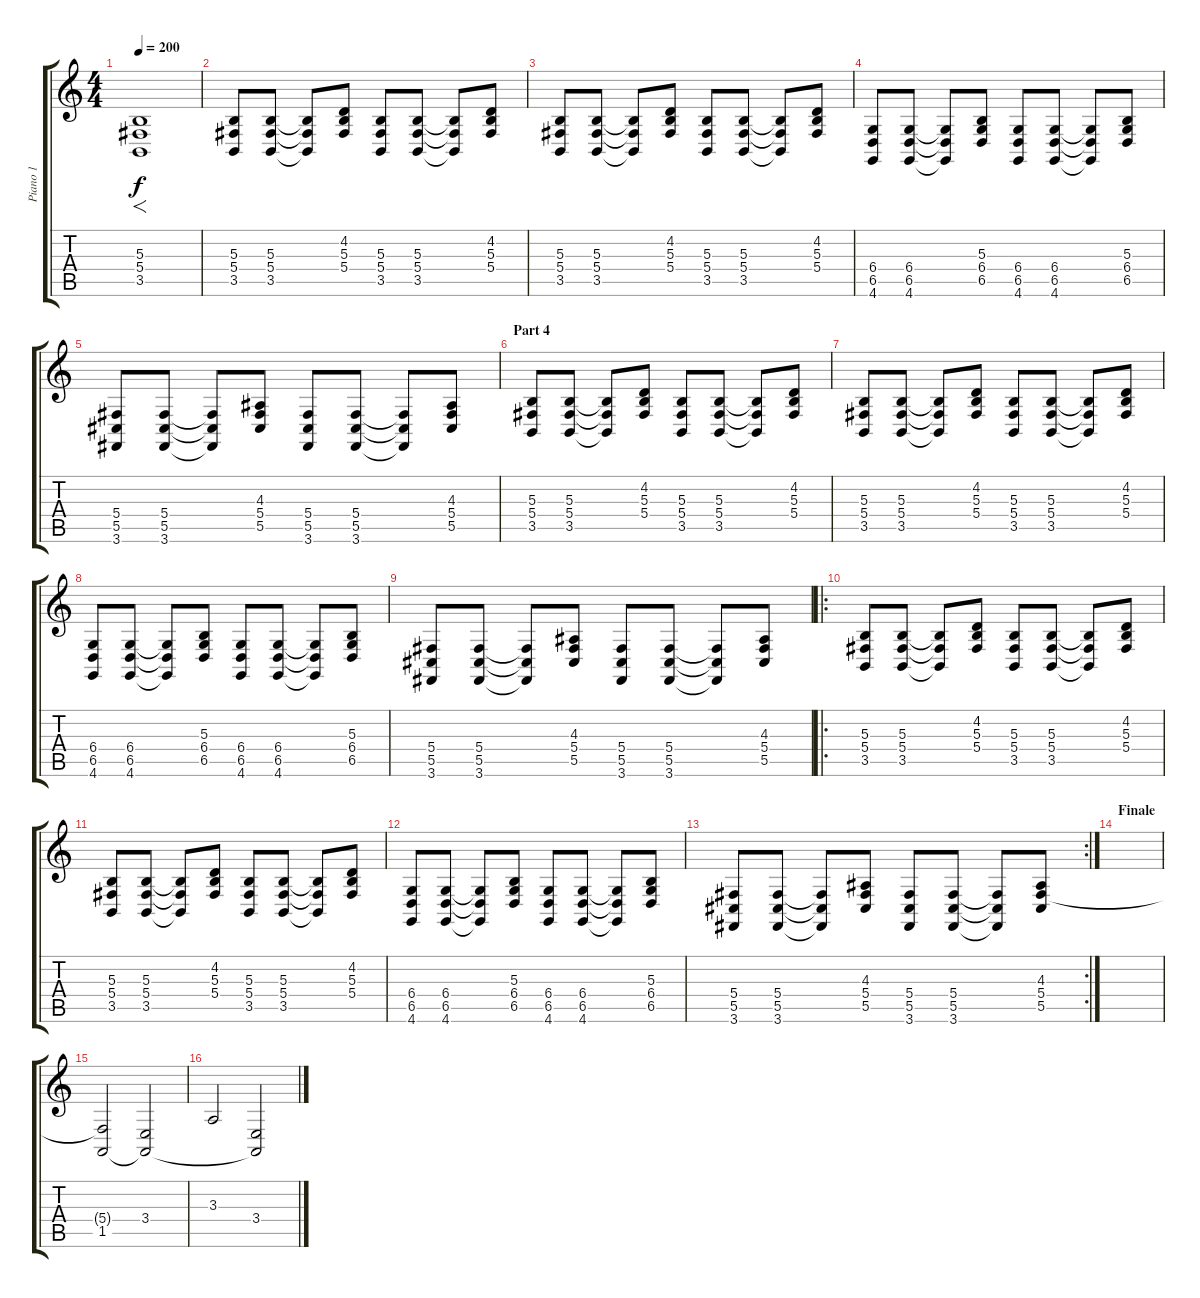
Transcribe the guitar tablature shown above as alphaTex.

\track ("Piano 1" "Piano 1") {instrument brightacousticpiano}
\staff {score tabs}
\tuning (Eb4 Bb3 Gb3 Db3 Ab2 Eb2) {hide}
\ts (4 4)
\tempo 200
\clef g2
\ks c
(5.3 5.4 3.5).1{f dy f} |
(5.3 5.4 3.5).8 (5.3 5.4 3.5).8 (5.3{t} 5.4{t} 3.5{t}).8 (4.2 5.3 5.4).8 (5.3 5.4 3.5).8 (5.3 5.4 3.5).8 (5.3{t} 5.4{t} 3.5{t}).8 (4.2 5.3 5.4).8 |
(5.3 5.4 3.5).8 (5.3 5.4 3.5).8 (5.3{t} 5.4{t} 3.5{t}).8 (4.2 5.3 5.4).8 (5.3 5.4 3.5).8 (5.3 5.4 3.5).8 (5.3{t} 5.4{t} 3.5{t}).8 (4.2 5.3 5.4).8 |
(6.4 6.5 4.6).8 (6.4 6.5 4.6).8 (6.4{t} 6.5{t} 4.6{t}).8 (5.3 6.4 6.5).8 (6.4 6.5 4.6).8 (6.4 6.5 4.6).8 (6.4{t} 6.5{t} 4.6{t}).8 (5.3 6.4 6.5).8 |
(5.4 5.5 3.6).8 (5.4 5.5 3.6).8 (5.4{t} 5.5{t} 3.6{t}).8 (4.3 5.4 5.5).8 (5.4 5.5 3.6).8 (5.4 5.5 3.6).8 (5.4{t} 5.5{t} 3.6{t}).8 (4.3 5.4 5.5).8 |
\section ("" "Part 4")
(5.3 5.4 3.5).8 (5.3 5.4 3.5).8 (5.3{t} 5.4{t} 3.5{t}).8 (4.2 5.3 5.4).8 (5.3 5.4 3.5).8 (5.3 5.4 3.5).8 (5.3{t} 5.4{t} 3.5{t}).8 (4.2 5.3 5.4).8 |
(5.3 5.4 3.5).8 (5.3 5.4 3.5).8 (5.3{t} 5.4{t} 3.5{t}).8 (4.2 5.3 5.4).8 (5.3 5.4 3.5).8 (5.3 5.4 3.5).8 (5.3{t} 5.4{t} 3.5{t}).8 (4.2 5.3 5.4).8 |
(6.4 6.5 4.6).8 (6.4 6.5 4.6).8 (6.4{t} 6.5{t} 4.6{t}).8 (5.3 6.4 6.5).8 (6.4 6.5 4.6).8 (6.4 6.5 4.6).8 (6.4{t} 6.5{t} 4.6{t}).8 (5.3 6.4 6.5).8 |
(5.4 5.5 3.6).8 (5.4 5.5 3.6).8 (5.4{t} 5.5{t} 3.6{t}).8 (4.3 5.4 5.5).8 (5.4 5.5 3.6).8 (5.4 5.5 3.6).8 (5.4{t} 5.5{t} 3.6{t}).8 (4.3 5.4 5.5).8 |
\ro
(5.3 5.4 3.5).8 (5.3 5.4 3.5).8 (5.3{t} 5.4{t} 3.5{t}).8 (4.2 5.3 5.4).8 (5.3 5.4 3.5).8 (5.3 5.4 3.5).8 (5.3{t} 5.4{t} 3.5{t}).8 (4.2 5.3 5.4).8 |
(5.3 5.4 3.5).8 (5.3 5.4 3.5).8 (5.3{t} 5.4{t} 3.5{t}).8 (4.2 5.3 5.4).8 (5.3 5.4 3.5).8 (5.3 5.4 3.5).8 (5.3{t} 5.4{t} 3.5{t}).8 (4.2 5.3 5.4).8 |
(6.4 6.5 4.6).8 (6.4 6.5 4.6).8 (6.4{t} 6.5{t} 4.6{t}).8 (5.3 6.4 6.5).8 (6.4 6.5 4.6).8 (6.4 6.5 4.6).8 (6.4{t} 6.5{t} 4.6{t}).8 (5.3 6.4 6.5).8 |
\rc 2
(5.4 5.5 3.6).8 (5.4 5.5 3.6).8 (5.4{t} 5.5{t} 3.6{t}).8 (4.3 5.4 5.5).8 (5.4 5.5 3.6).8 (5.4 5.5 3.6).8 (5.4{t} 5.5{t} 3.6{t}).8 (4.3 5.4 5.5).8 |
\section ("" "Finale")
|
(5.4{t} 1.5).2{instrument acousticguitarnylon} (3.4 1.5{t}).2 |
3.3.2 (3.4 1.5{t}).2
